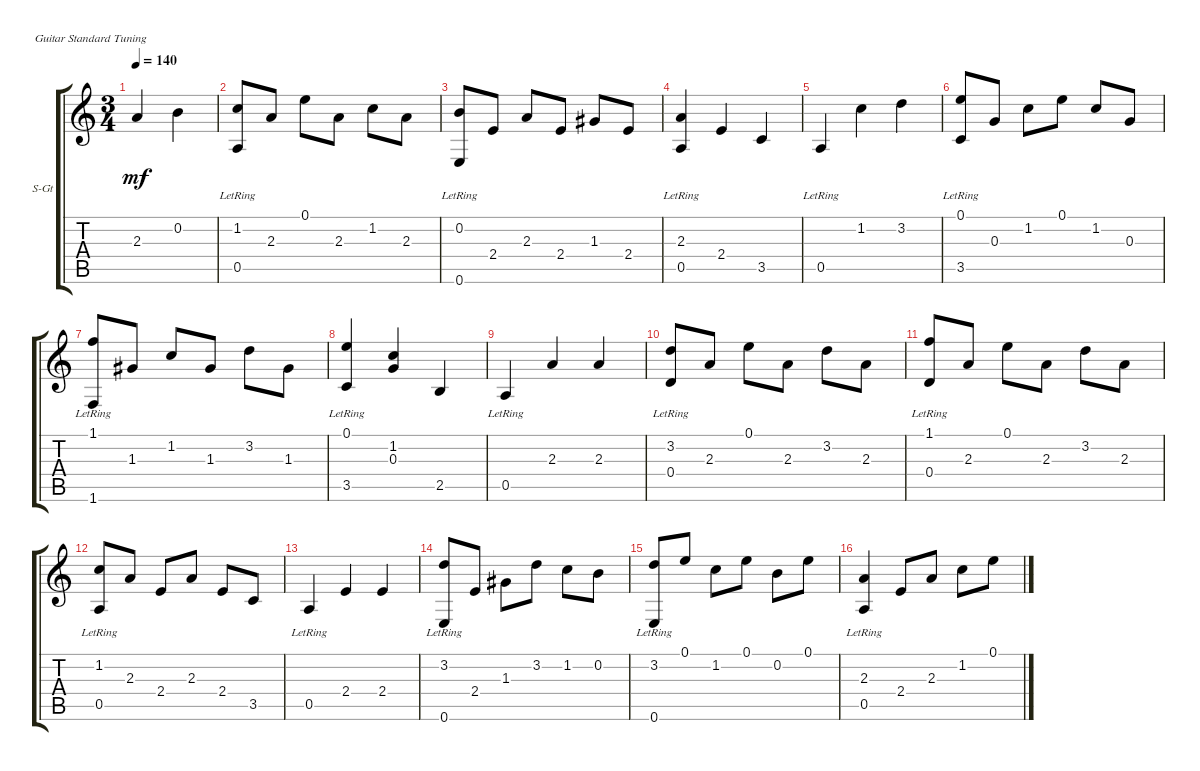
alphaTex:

\defaultSystemsLayout 4
\bracketExtendMode groupsimilarinstruments
\firstSystemTrackNameOrientation horizontal
\otherSystemsTrackNameOrientation horizontal
\track ("Steel Guitar" "S-Gt") {instrument acousticguitarsteel}
\staff {score tabs}
\tuning (E4 B3 G3 D3 A2 E2)
\ts (3 4)
\ac
\tempo 140
\clef g2
\ks c
2.3.4{dy mf instrument acousticguitarsteel} 0.2.4 |
(1.2 0.5{lr}).8 2.3.8 0.1.8 2.3.8 1.2.8 2.3.8 |
(0.2 0.6{lr}).8 2.4.8 2.3.8 2.4.8 1.3.8 2.4.8 |
(0.5{lr} 2.3).4 2.4.4 3.5.4 |
0.5{lr}.4 1.2.4 3.2.4 |
(0.1 3.5{lr}).8 0.3.8 1.2.8 0.1.8 1.2.8 0.3.8 |
(1.1 1.6{lr}).8 1.3.8 1.2.8 1.3.8 3.2.8 1.3.8 |
(0.1 3.5{lr}).4 (1.2 0.3).4 2.5.4 |
0.5{lr}.4 2.3.4 2.3.4 |
(3.2 0.4{lr}).8 2.3.8 0.1.8 2.3.8 3.2.8 2.3.8 |
(1.1 0.4{lr}).8 2.3.8 0.1.8 2.3.8 3.2.8 2.3.8 |
(0.5{lr} 1.2).8 2.3.8 2.4.8 2.3.8 2.4.8 3.5.8 |
0.5{lr}.4 2.4.4 2.4.4 |
(3.2 0.6{lr}).8 2.4.8 1.3.8 3.2.8 1.2.8 0.2.8 |
(3.2 0.6{lr}).8 0.1.8 1.2.8 0.1.8 0.2.8 0.1.8 |
(2.3 0.5{lr}).4 2.4.8 2.3.8 1.2.8 0.1.8
